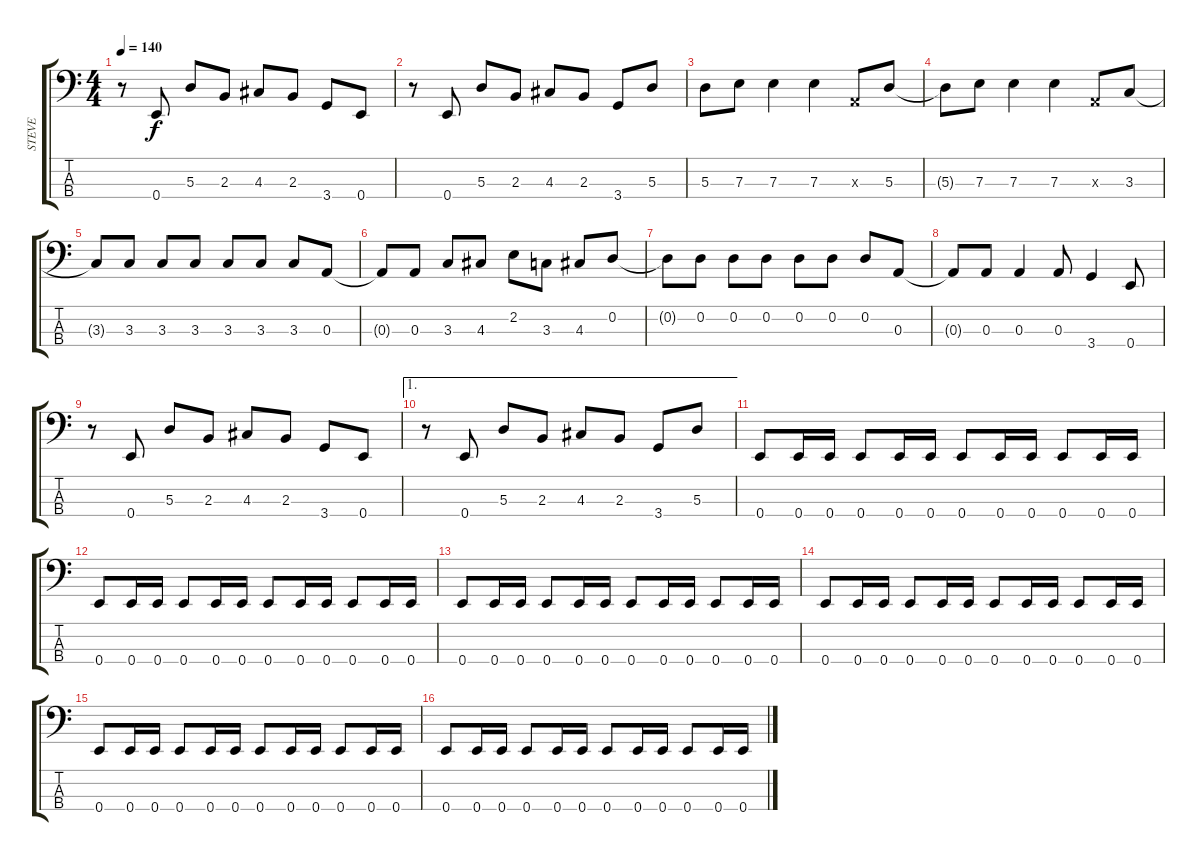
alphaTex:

\track ("STEVE" "STEVE") {instrument electricbassfinger}
\staff {score tabs}
\tuning (G2 D2 A1 E1) {hide}
\ts (4 4)
\tempo 140
\clef f4
\ks c
r.8{dy f} 0.4.8 5.3.8 2.3.8 4.3.8 2.3.8 3.4.8 0.4.8 |
r.8 0.4.8 5.3.8 2.3.8 4.3.8 2.3.8 3.4.8 5.3.8 |
5.3.8 7.3.8 7.3.4 7.3.4 0.3{x}.8 5.3.8 |
5.3{t}.8 7.3.8 7.3.4 7.3.4 0.3{x}.8 3.3.8 |
3.3{t}.8 3.3.8 3.3.8 3.3.8 3.3.8 3.3.8 3.3.8 0.3.8 |
0.3{t}.8 0.3.8 3.3.8 4.3.8 2.2.8 3.3.8 4.3.8 0.2.8 |
0.2{t}.8 0.2.8 0.2.8 0.2.8 0.2.8 0.2.8 0.2.8 0.3.8 |
0.3{t}.8 0.3.8 0.3.4 0.3.8 3.4.4 0.4.8 |
r.8 0.4.8 5.3.8 2.3.8 4.3.8 2.3.8 3.4.8 0.4.8 |
\ae 1
r.8 0.4.8 5.3.8 2.3.8 4.3.8 2.3.8 3.4.8 5.3.8 |
0.4.8 0.4.16 0.4.16 0.4.8 0.4.16 0.4.16 0.4.8 0.4.16 0.4.16 0.4.8 0.4.16 0.4.16 |
0.4.8 0.4.16 0.4.16 0.4.8 0.4.16 0.4.16 0.4.8 0.4.16 0.4.16 0.4.8 0.4.16 0.4.16 |
0.4.8 0.4.16 0.4.16 0.4.8 0.4.16 0.4.16 0.4.8 0.4.16 0.4.16 0.4.8 0.4.16 0.4.16 |
0.4.8 0.4.16 0.4.16 0.4.8 0.4.16 0.4.16 0.4.8 0.4.16 0.4.16 0.4.8 0.4.16 0.4.16 |
0.4.8 0.4.16 0.4.16 0.4.8 0.4.16 0.4.16 0.4.8 0.4.16 0.4.16 0.4.8 0.4.16 0.4.16 |
0.4.8 0.4.16 0.4.16 0.4.8 0.4.16 0.4.16 0.4.8 0.4.16 0.4.16 0.4.8 0.4.16 0.4.16
